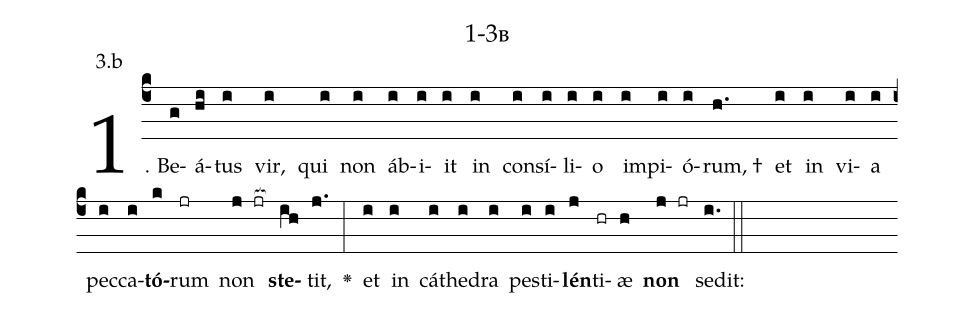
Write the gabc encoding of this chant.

name: 1-3b;
annotation: 3.b;
%%
(c4)1. Be(g)á(hi)tus(i) vir,(i) qui(i) non(i) áb(i)i(i)it(i) in(i) con(i)sí(i)li(i)o(i) im(i)pi(i)ó(i)rum, †(h.) et(i) in(i) vi(i)a(i) pec(i)ca(i)<b>tó</b>(k)rum(jr) non(j jr[ocb:1{]) <b>ste</b>(ih[ocb:0}])tit,(j.) <v>\greheightstar</v>(:) et(i) in(i) cá(i)the(i)dra(i) pes(i)ti(i)<b>lén</b>(j)ti(hr)æ(h) <b>non</b>(j jr) sedit:(i.) (::)
